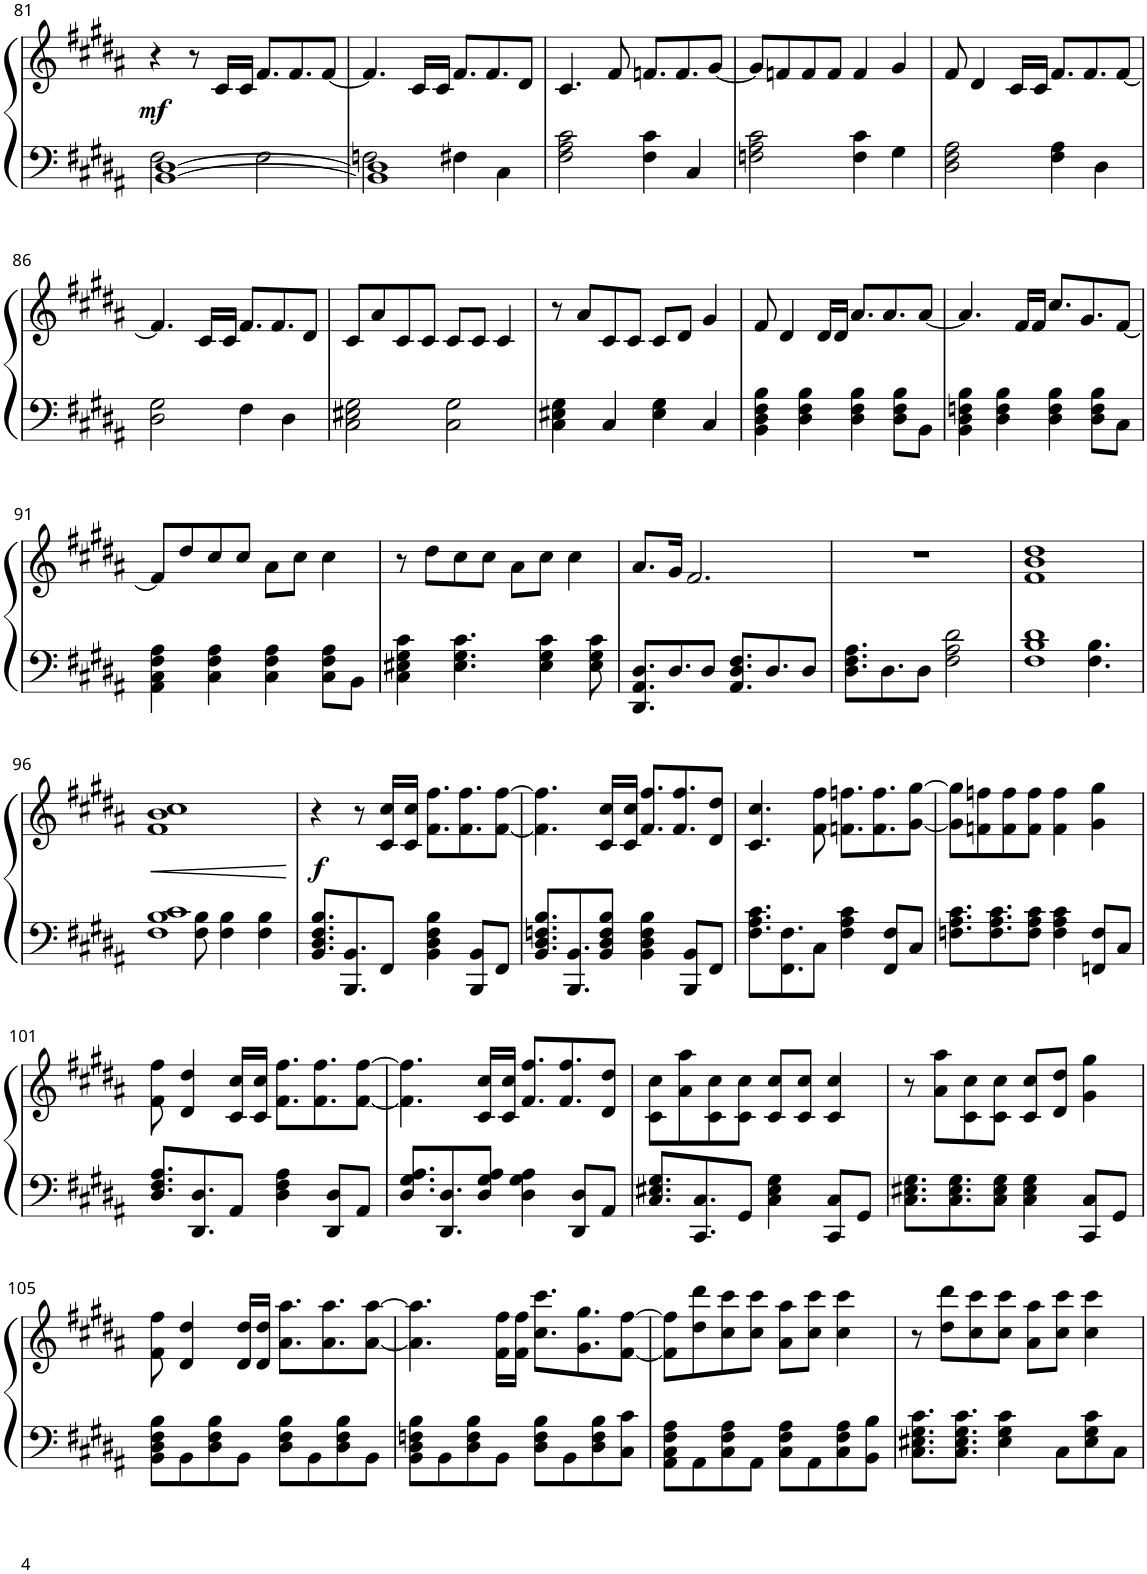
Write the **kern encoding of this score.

**kern	**kern	**dynam
*part1	*part1	*part1
*staff2	*staff1	*staff1/2
*I"Piano	*	*
*I'Pno.	*	*
!!LO:PB:g=z
*clefF4	*clefG2	*
*k[f#c#g#d#a#]	*k[f#c#g#d#a#]	*
*M4/4	*M4/4	*
=81	=81	=81
*^	*	*
!	!	!	!LO:DY:b
[1BB [1D#	2F#\	4r	mf
.	.	8r	.
.	.	16c#/LL	.
.	.	16c#/JJ	.
.	2F#\	8.f#/L	.
.	.	8.f#/	.
.	.	[8f#/J	.
=82	=82	=82	=82
1BB] 1D#]	2Fn\	4.f#/]	.
.	.	16c#/LL	.
.	.	16c#/JJ	.
.	4F#X\	8.f#/L	.
.	.	8.f#/	.
.	4C#\	.	.
.	.	8d#/J	.
*v	*v	*	*
=83	=83	=83
2F#\ 2A#\ 2c#\	4.c#/	.
.	8f#/	.
4F#\ 4c#\	8.fn/L	.
.	8.f/	.
4C#/	.	.
.	[8g#/J	.
=84	=84	=84
2Fn\ 2A#\ 2c#\	8g#/L]	.
.	8fn/	.
.	8f/	.
.	8f/J	.
4F\ 4c#\	4f/	.
4G#\	4g#/	.
=85	=85	=85
2D#\ 2F#\ 2A#\	8f#/	.
.	4d#/	.
.	16c#/LL	.
.	16c#/JJ	.
4F#\ 4A#\	8.f#/L	.
.	8.f#/	.
4D#\	.	.
.	[8f#/J	.
!!LO:LB:g=z
=86	=86	=86
2D#\ 2G#\	4.f#/]	.
.	16c#/LL	.
.	16c#/JJ	.
4F#\	8.f#/L	.
.	8.f#/	.
4D#\	.	.
.	8d#/J	.
=87	=87	=87
2C#\ 2E#X\ 2G#\	8c#/L	.
.	8a#/	.
.	8c#/	.
.	8c#/J	.
2C#\ 2G#\	8c#/L	.
.	8c#/J	.
.	4c#/	.
=88	=88	=88
4C#\ 4E#X\ 4G#\	8r	.
.	8a#/L	.
4C#/	8c#/	.
.	8c#/J	.
4E#\ 4G#\	8c#/L	.
.	8d#/J	.
4C#/	4g#/	.
=89	=89	=89
4BB\ 4D#\ 4F#\ 4B\	8f#/	.
.	4d#/	.
4D#\ 4F#\ 4B\	.	.
.	16d#/LL	.
.	16d#/JJ	.
4D#\ 4F#\ 4B\	8.a#/L	.
.	8.a#/	.
8D#\ 8F#\ 8B\L	.	.
8BB\J	[8a#/J	.
=90	=90	=90
4BB\ 4D#\ 4Fn\ 4B\	4.a#/]	.
4D#\ 4F\ 4B\	.	.
.	16f#/LL	.
.	16f#/JJ	.
4D#\ 4F\ 4B\	8.cc#/L	.
.	8.g#/	.
8D#\ 8F\ 8B\L	.	.
8C#\J	[8f#/J	.
!!LO:LB:g=z
=91	=91	=91
4AA#\ 4C#\ 4F#\ 4A#\	8f#/L]	.
.	8dd#/	.
4C#\ 4F#\ 4A#\	8cc#/	.
.	8cc#/J	.
4C#\ 4F#\ 4A#\	8a#\L	.
.	8cc#\J	.
8C#\ 8F#\ 8A#\L	4cc#\	.
8BB\J	.	.
=92	=92	=92
4C#\ 4E#X\ 4G#\ 4c#\	8r	.
.	8dd#\L	.
4.E#\ 4.G#\ 4.c#\	8cc#\	.
.	8cc#\J	.
.	8a#\L	.
4E#\ 4G#\ 4c#\	8cc#\J	.
.	4cc#\	.
8E#\ 8G#\ 8c#\	.	.
=93	=93	=93
8.DD#/ 8.AA#/ 8.D#/L	8.a#/L	.
8.D#/	16g#/Jk	.
.	2.f#/	.
8D#/J	.	.
8.AA#/ 8.D#/ 8.F#/L	.	.
8.D#/	.	.
8D#/J	.	.
=94	=94	=94
8.D#\ 8.F#\ 8.A#\L	1r	.
8.D#\	.	.
8D#\J	.	.
2F#\ 2A#\ 2d#\	.	.
=95	=95	=95
*^	*	*
1F# 1B 1d#	8ryy	1f# 1b 1dd#	.
.	4.F#\ 4.B\	.	.
!!LO:LB:g=z
=96	=96	=96	=96
!	!	!	!LO:HP:b
1F# 1B 1c#	4.ryy	1f# 1b 1cc#	<
.	8F#\ 8B\	.	.
.	4F#\ 4B\	.	.
.	4F#\ 4B\	.	.
*v	*v	*	*
.	.	[
=97	=97	=97
!	!	!LO:DY:b
8.BB/ 8.D#/ 8.F#/ 8.B/L	4r	f
8.BBB/ 8.BB/	.	.
.	8r	.
8FF#/J	16c#/ 16cc#/LL	.
.	16c#/ 16cc#/JJ	.
4BB\ 4D#\ 4F#\ 4B\	8.f#\ 8.ff#\L	.
.	8.f#\ 8.ff#\	.
8BBB/ 8BB/L	.	.
8FF#/J	[8f#\ [8ff#\J	.
=98	=98	=98
8.BB/ 8.D#/ 8.Fn/ 8.B/L	4.f#\] 4.ff#\]	.
8.BBB/ 8.BB/	.	.
8BB/ 8D#/ 8F/ 8B/J	16c#/ 16cc#/LL	.
.	16c#/ 16cc#/JJ	.
4BB\ 4D#\ 4F\ 4B\	8.f#/ 8.ff#/L	.
.	8.f#/ 8.ff#/	.
8BBB/ 8BB/L	.	.
8FF#/J	8d#/ 8dd#/J	.
=99	=99	=99
8.F#\ 8.A#\ 8.c#\L	4.c#/ 4.cc#/	.
8.FF#\ 8.F#\	.	.
8C#\J	8f#\ 8ff#\	.
4F#\ 4A#\ 4c#\	8.fn\ 8.ffn\L	.
.	8.f\ 8.ff\	.
8FF#/ 8F#/L	.	.
8C#/J	[8g#\ [8gg#\J	.
=100	=100	=100
8.Fn\ 8.A#\ 8.c#\L	8g#\] 8gg#\]L	.
.	8fn\ 8ffn\	.
8.F\ 8.A#\ 8.c#\	.	.
.	8f\ 8ff\	.
8F\ 8A#\ 8c#\J	8f\ 8ff\J	.
4F\ 4A#\ 4c#\	4f\ 4ff\	.
8FFn/ 8F/L	4g#\ 4gg#\	.
8C#/J	.	.
!!LO:LB:g=z
=101	=101	=101
8.D#/ 8.F#/ 8.A#/L	8f#\ 8ff#\	.
.	4d#/ 4dd#/	.
8.DD#/ 8.D#/	.	.
8AA#/J	16c#/ 16cc#/LL	.
.	16c#/ 16cc#/JJ	.
4D#\ 4F#\ 4A#\	8.f#\ 8.ff#\L	.
.	8.f#\ 8.ff#\	.
8DD#/ 8D#/L	.	.
8AA#/J	[8f#\ [8ff#\J	.
=102	=102	=102
8.D#/ 8.G#/ 8.A#/L	4.f#\] 4.ff#\]	.
8.DD#/ 8.D#/	.	.
8D#/ 8G#/ 8A#/J	16c#/ 16cc#/LL	.
.	16c#/ 16cc#/JJ	.
4D#\ 4G#\ 4A#\	8.f#/ 8.ff#/L	.
.	8.f#/ 8.ff#/	.
8DD#/ 8D#/L	.	.
8AA#/J	8d#/ 8dd#/J	.
=103	=103	=103
8.C#/ 8.E#X/ 8.G#/L	8c#\ 8cc#\L	.
.	8a#\ 8aa#\	.
8.CC#/ 8.C#/	.	.
.	8c#\ 8cc#\	.
8GG#/J	8c#\ 8cc#\J	.
4C#\ 4E#\ 4G#\	8c#/ 8cc#/L	.
.	8c#/ 8cc#/J	.
8CC#/ 8C#/L	4c#/ 4cc#/	.
8GG#/J	.	.
=104	=104	=104
8.C#\ 8.E#X\ 8.G#\L	8r	.
.	8a#\ 8aa#\L	.
8.C#\ 8.E#\ 8.G#\	.	.
.	8c#\ 8cc#\	.
8C#\ 8E#\ 8G#\J	8c#\ 8cc#\J	.
4C#\ 4E#\ 4G#\	8c#/ 8cc#/L	.
.	8d#/ 8dd#/J	.
8CC#/ 8C#/L	4g#\ 4gg#\	.
8GG#/J	.	.
!!LO:LB:g=z
=105	=105	=105
8BB\ 8D#\ 8F#\ 8B\L	8f#\ 8ff#\	.
8BB\	4d#/ 4dd#/	.
8D#\ 8F#\ 8B\	.	.
8BB\J	16d#/ 16dd#/LL	.
.	16d#/ 16dd#/JJ	.
8D#\ 8F#\ 8B\L	8.a#\ 8.aa#\L	.
8BB\	.	.
.	8.a#\ 8.aa#\	.
8D#\ 8F#\ 8B\	.	.
8BB\J	[8a#\ [8aa#\J	.
=106	=106	=106
8BB\ 8D#\ 8Fn\ 8B\L	4.a#\] 4.aa#\]	.
8BB\	.	.
8D#\ 8F\ 8B\	.	.
8BB\J	16f#\ 16ff#\LL	.
.	16f#\ 16ff#\JJ	.
8D#\ 8F\ 8B\L	8.cc#\ 8.ccc#\L	.
8BB\	.	.
.	8.g#\ 8.gg#\	.
8D#\ 8F\ 8B\	.	.
8C#\ 8c#\J	[8f#\ [8ff#\J	.
=107	=107	=107
8AA#\ 8C#\ 8F#\ 8A#\L	8f#\] 8ff#\]L	.
8AA#\	8dd#\ 8ddd#\	.
8C#\ 8F#\ 8A#\	8cc#\ 8ccc#\	.
8AA#\J	8cc#\ 8ccc#\J	.
8C#\ 8F#\ 8A#\L	8a#\ 8aa#\L	.
8AA#\	8cc#\ 8ccc#\J	.
8C#\ 8F#\ 8A#\	4cc#\ 4ccc#\	.
8BB\ 8B\J	.	.
=108	=108	=108
8.C#\ 8.E#X\ 8.G#\ 8.c#\L	8r	.
.	8dd#\ 8ddd#\L	.
8.C#\ 8.E#\ 8.G#\ 8.c#\J	.	.
.	8cc#\ 8ccc#\	.
4E#\ 4G#\ 4c#\	8cc#\ 8ccc#\J	.
.	8a#\ 8aa#\L	.
8C#\L	8cc#\ 8ccc#\J	.
8E#\ 8G#\ 8c#\	4cc#\ 4ccc#\	.
8C#\J	.	.
=	=	=
*-	*-	*-
